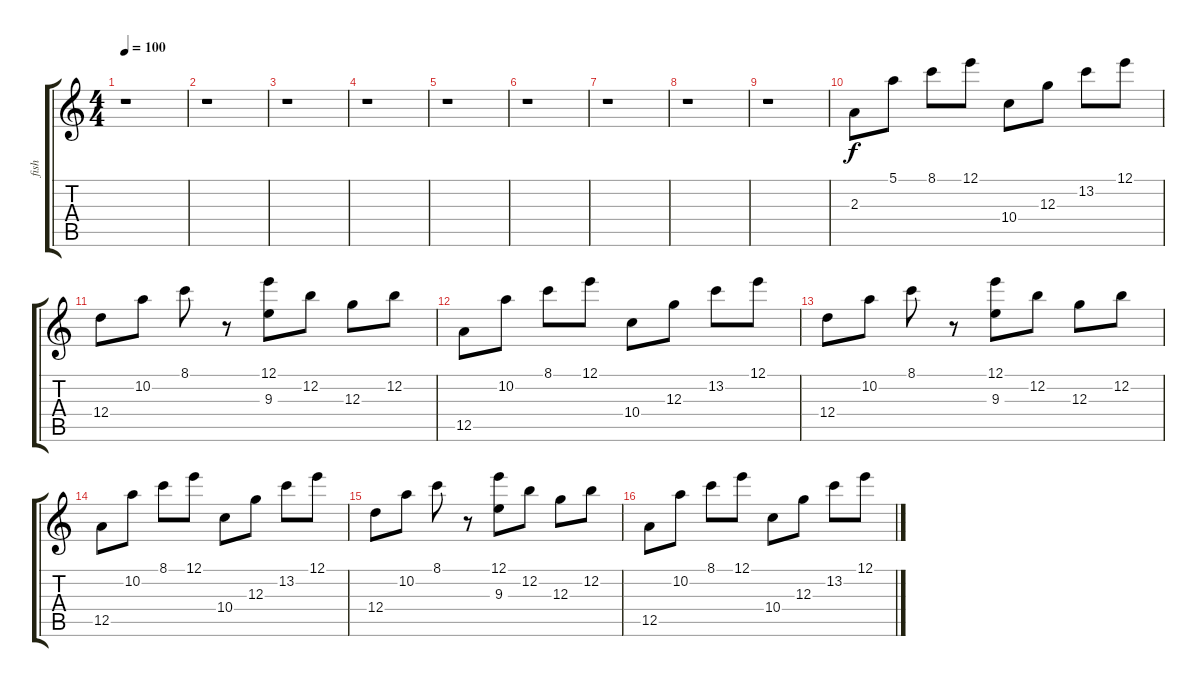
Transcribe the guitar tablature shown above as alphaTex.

\track ("fish" "fish") {instrument slapbass1}
\staff {score tabs}
\tuning (E4 B3 G3 D3 A2 E2) {hide}
\ts (4 4)
\tempo 100
\clef g2
\ks c
r.1{dy f} |
r.1 |
r.1 |
r.1 |
r.1 |
r.1 |
r.1 |
r.1 |
r.1 |
2.3.8 5.1.8 8.1.8 12.1.8 10.4.8 12.3.8 13.2.8 12.1.8 |
12.4.8 10.2.8 8.1.8 r.8 (12.1 9.3).8 12.2.8 12.3.8 12.2.8 |
12.5.8 10.2.8 8.1.8 12.1.8 10.4.8 12.3.8 13.2.8 12.1.8 |
12.4.8 10.2.8 8.1.8 r.8 (12.1 9.3).8 12.2.8 12.3.8 12.2.8 |
12.5.8 10.2.8 8.1.8 12.1.8 10.4.8 12.3.8 13.2.8 12.1.8 |
12.4.8 10.2.8 8.1.8 r.8 (12.1 9.3).8 12.2.8 12.3.8 12.2.8 |
12.5.8 10.2.8 8.1.8 12.1.8 10.4.8 12.3.8 13.2.8 12.1.8
